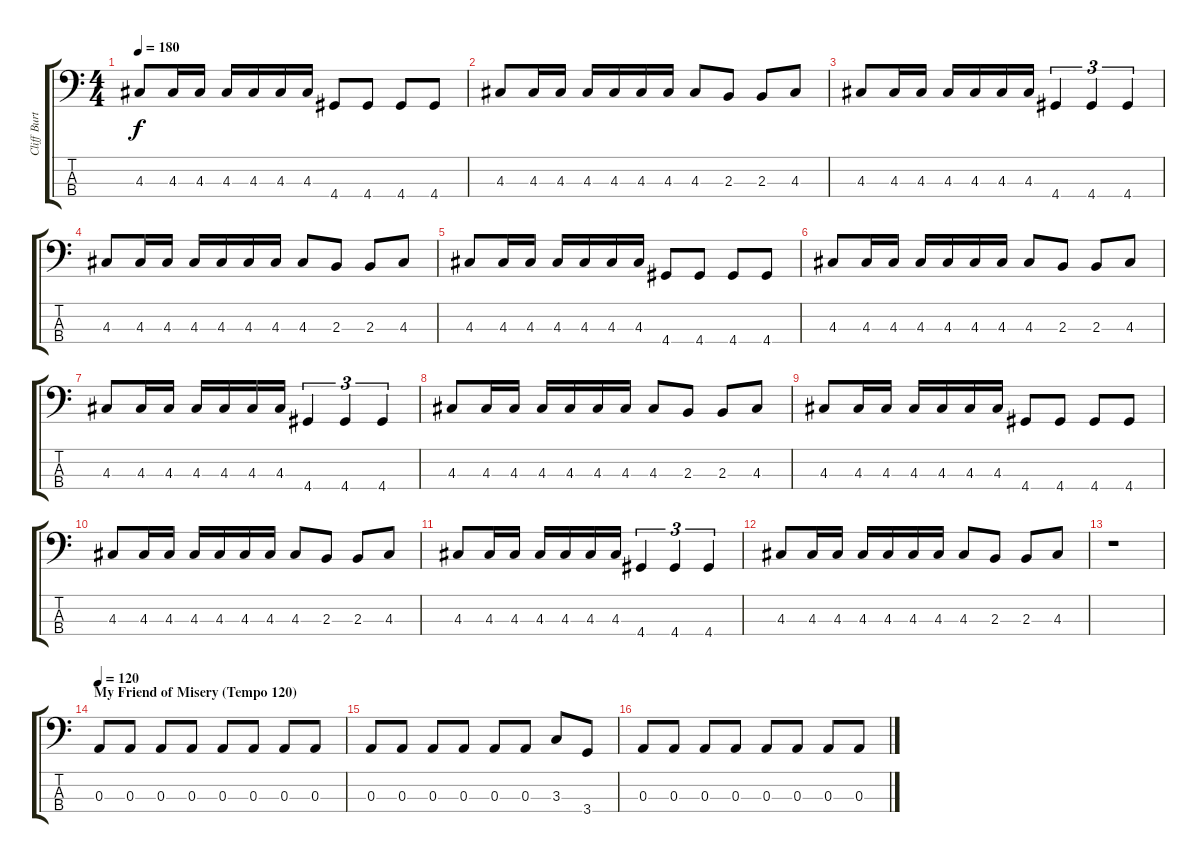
\track ("Cliff Burton (Bass)" "Cliff Burt") {instrument electricbasspick}
\staff {score tabs}
\tuning (G2 D2 A1 E1) {hide}
\ts (4 4)
\tempo 180
\clef f4
\ks c
4.3.8{dy f} 4.3.16 4.3.16 4.3.16 4.3.16 4.3.16 4.3.16 4.4.8 4.4.8 4.4.8 4.4.8 |
4.3.8 4.3.16 4.3.16 4.3.16 4.3.16 4.3.16 4.3.16 4.3.8 2.3.8 2.3.8 4.3.8 |
4.3.8 4.3.16 4.3.16 4.3.16 4.3.16 4.3.16 4.3.16 4.4.4{tu (3 2)} 4.4.4{tu (3 2)} 4.4.4{tu (3 2)} |
4.3.8 4.3.16 4.3.16 4.3.16 4.3.16 4.3.16 4.3.16 4.3.8 2.3.8 2.3.8 4.3.8 |
4.3.8 4.3.16 4.3.16 4.3.16 4.3.16 4.3.16 4.3.16 4.4.8 4.4.8 4.4.8 4.4.8 |
4.3.8 4.3.16 4.3.16 4.3.16 4.3.16 4.3.16 4.3.16 4.3.8 2.3.8 2.3.8 4.3.8 |
4.3.8 4.3.16 4.3.16 4.3.16 4.3.16 4.3.16 4.3.16 4.4.4{tu (3 2)} 4.4.4{tu (3 2)} 4.4.4{tu (3 2)} |
4.3.8 4.3.16 4.3.16 4.3.16 4.3.16 4.3.16 4.3.16 4.3.8 2.3.8 2.3.8 4.3.8 |
4.3.8 4.3.16 4.3.16 4.3.16 4.3.16 4.3.16 4.3.16 4.4.8 4.4.8 4.4.8 4.4.8 |
4.3.8 4.3.16 4.3.16 4.3.16 4.3.16 4.3.16 4.3.16 4.3.8 2.3.8 2.3.8 4.3.8 |
4.3.8 4.3.16 4.3.16 4.3.16 4.3.16 4.3.16 4.3.16 4.4.4{tu (3 2)} 4.4.4{tu (3 2)} 4.4.4{tu (3 2)} |
4.3.8 4.3.16 4.3.16 4.3.16 4.3.16 4.3.16 4.3.16 4.3.8 2.3.8 2.3.8 4.3.8 |
r.1 |
\section ("" "My Friend of Misery (Tempo 120)")
\tempo 120
0.3.8 0.3.8 0.3.8 0.3.8 0.3.8 0.3.8 0.3.8 0.3.8 |
0.3.8 0.3.8 0.3.8 0.3.8 0.3.8 0.3.8 3.3.8 3.4.8 |
0.3.8 0.3.8 0.3.8 0.3.8 0.3.8 0.3.8 0.3.8 0.3.8
